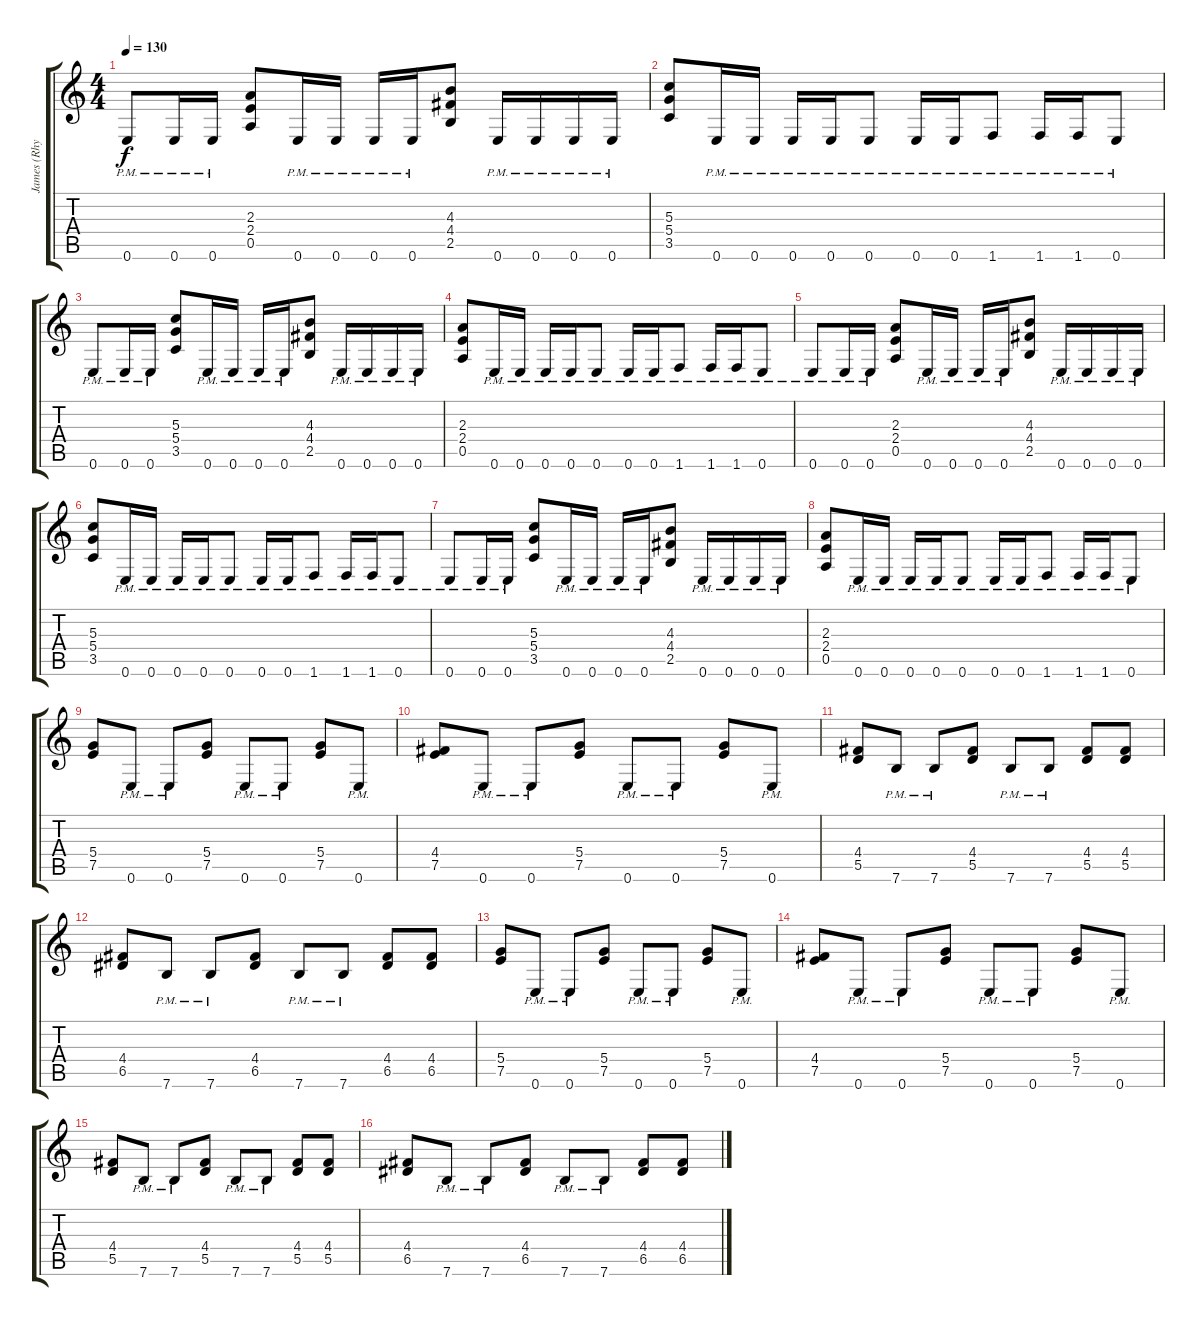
\track ("James (Rhythm Guitar)" "James (Rhy") {instrument distortionguitar}
\staff {score tabs}
\tuning (E4 B3 G3 D3 A2 E2) {hide}
\ts (4 4)
\tempo 130
\clef g2
\ks c
0.6{pm}.8{dy f} 0.6{pm}.16 0.6{pm}.16 (2.3 2.4 0.5).8 0.6{pm}.16 0.6{pm}.16 0.6{pm}.16 0.6{pm}.16 (4.3 4.4 2.5).8 0.6{pm}.16 0.6{pm}.16 0.6{pm}.16 0.6{pm}.16 |
(5.3 5.4 3.5).8 0.6{pm}.16 0.6{pm}.16 0.6{pm}.16 0.6{pm}.16 0.6{pm}.8 0.6{pm}.16 0.6{pm}.16 1.6{pm}.8 1.6{pm}.16 1.6{pm}.16 0.6{pm}.8 |
0.6{pm}.8 0.6{pm}.16 0.6{pm}.16 (5.3 5.4 3.5).8 0.6{pm}.16 0.6{pm}.16 0.6{pm}.16 0.6{pm}.16 (4.3 4.4 2.5).8 0.6{pm}.16 0.6{pm}.16 0.6{pm}.16 0.6{pm}.16 |
(2.3 2.4 0.5).8 0.6{pm}.16 0.6{pm}.16 0.6{pm}.16 0.6{pm}.16 0.6{pm}.8 0.6{pm}.16 0.6{pm}.16 1.6{pm}.8 1.6{pm}.16 1.6{pm}.16 0.6{pm}.8 |
0.6{pm}.8 0.6{pm}.16 0.6{pm}.16 (2.3 2.4 0.5).8 0.6{pm}.16 0.6{pm}.16 0.6{pm}.16 0.6{pm}.16 (4.3 4.4 2.5).8 0.6{pm}.16 0.6{pm}.16 0.6{pm}.16 0.6{pm}.16 |
(5.3 5.4 3.5).8 0.6{pm}.16 0.6{pm}.16 0.6{pm}.16 0.6{pm}.16 0.6{pm}.8 0.6{pm}.16 0.6{pm}.16 1.6{pm}.8 1.6{pm}.16 1.6{pm}.16 0.6{pm}.8 |
0.6{pm}.8 0.6{pm}.16 0.6{pm}.16 (5.3 5.4 3.5).8 0.6{pm}.16 0.6{pm}.16 0.6{pm}.16 0.6{pm}.16 (4.3 4.4 2.5).8 0.6{pm}.16 0.6{pm}.16 0.6{pm}.16 0.6{pm}.16 |
(2.3 2.4 0.5).8 0.6{pm}.16 0.6{pm}.16 0.6{pm}.16 0.6{pm}.16 0.6{pm}.8 0.6{pm}.16 0.6{pm}.16 1.6{pm}.8 1.6{pm}.16 1.6{pm}.16 0.6{pm}.8 |
(5.4 7.5).8 0.6{pm}.8 0.6{pm}.8 (5.4 7.5).8 0.6{pm}.8 0.6{pm}.8 (5.4 7.5).8 0.6{pm}.8 |
(4.4 7.5).8 0.6{pm}.8 0.6{pm}.8 (5.4 7.5).8 0.6{pm}.8 0.6{pm}.8 (5.4 7.5).8 0.6{pm}.8 |
(4.4 5.5).8 7.6{pm}.8 7.6{pm}.8 (4.4 5.5).8 7.6{pm}.8 7.6{pm}.8 (4.4 5.5).8 (4.4 5.5).8 |
(4.4 6.5).8 7.6{pm}.8 7.6{pm}.8 (4.4 6.5).8 7.6{pm}.8 7.6{pm}.8 (4.4 6.5).8 (4.4 6.5).8 |
(5.4 7.5).8 0.6{pm}.8 0.6{pm}.8 (5.4 7.5).8 0.6{pm}.8 0.6{pm}.8 (5.4 7.5).8 0.6{pm}.8 |
(4.4 7.5).8 0.6{pm}.8 0.6{pm}.8 (5.4 7.5).8 0.6{pm}.8 0.6{pm}.8 (5.4 7.5).8 0.6{pm}.8 |
(4.4 5.5).8 7.6{pm}.8 7.6{pm}.8 (4.4 5.5).8 7.6{pm}.8 7.6{pm}.8 (4.4 5.5).8 (4.4 5.5).8 |
(4.4 6.5).8 7.6{pm}.8 7.6{pm}.8 (4.4 6.5).8 7.6{pm}.8 7.6{pm}.8 (4.4 6.5).8 (4.4 6.5).8
